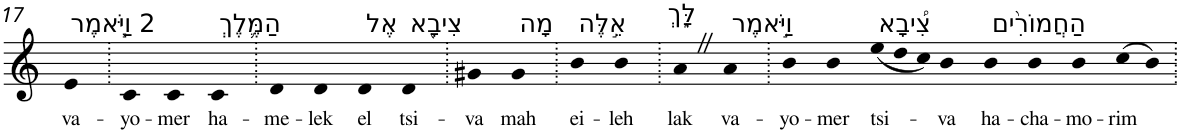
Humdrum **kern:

**kern	**text
*part1	*part1
*staff1	*staff1
*I"Piano	*
*I'Pno	*
!!LO:PB:g=z
*clefG2	*
*k[]	*
=17	=17
!LO:TX:a:t=2 וַיֹּ֧אמֶר	!
!	!LO:LY:b
4e	va-
=18.	=18.
!	!LO:LY:b
4c	-yo-
!	!LO:LY:b
4c	-mer
!LO:TX:a:t=הַמֶּ֛לֶךְ	!
!	!LO:LY:b
4c	ha-
=19.	=19.
!	!LO:LY:b
4d	-me-
!	!LO:LY:b
4d	-lek
!LO:TX:a:t=אֶל	!
!	!LO:LY:b
4d	el
!LO:TX:a:t=צִיבָ֖א	!
!	!LO:LY:b
4d	tsi-
=20.	=20.
!	!LO:LY:b
4g#X	-va
!LO:TX:a:t=מָה	!
!	!LO:LY:b
4g#	mah
=21.	=21.
!LO:TX:a:t=אֵ֣לֶּה	!
!	!LO:LY:b
4b	ei-
!	!LO:LY:b
4b	-leh
=22.	=22.
!LO:TX:a:t=לָּ֑ךְ	!
!	!LO:LY:b
4aZ	lak
!LO:TX:a:t=וַיֹּ֣אמֶר	!
!	!LO:LY:b
4a	va-
=23.	=23.
!	!LO:LY:b
4b	-yo-
!	!LO:LY:b
4b	-mer
*Xtuplet	*
!LO:TX:a:t=צִ֠יבָא	!
!	!LO:LY:b
(<12ee	tsi-
12dd	.
12cc)	.
!	!LO:LY:b
4b	-va
!LO:TX:a:t=הַחֲמוֹרִ֨ים	!
!	!LO:LY:b
4b	ha-
!	!LO:LY:b
4b	-cha-
!	!LO:LY:b
4b	-mo-
!	!LO:LY:b
(>8cc	-rim
8b)	.
=.	=.
*-	*-
